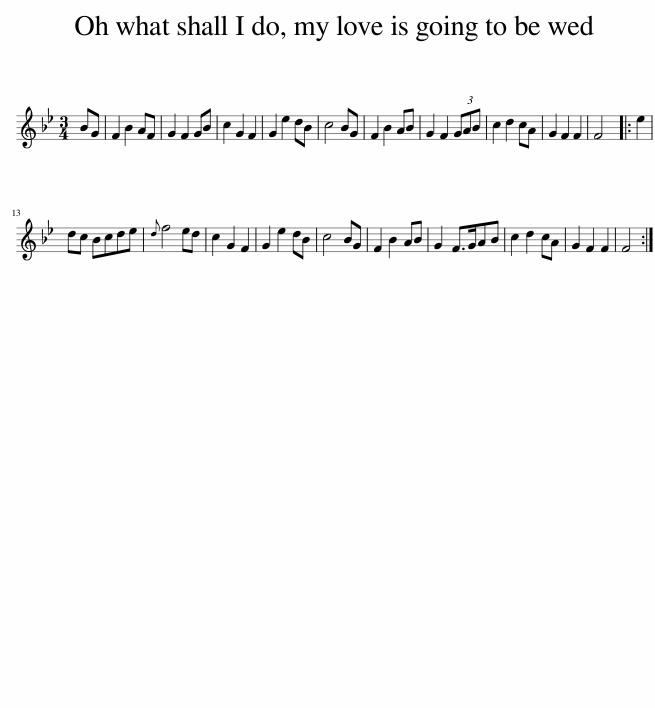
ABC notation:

X:1
L:1/8
M:3/4
I:linebreak $
K:Bb
V:1 treble
V:1
 BG | F2 B2 AF | G2 F2 GB | c2 G2 F2 | G2 e2 dB | %5
 c4 BG | F2 B2 AB | G2 F2 (3GAB | c2 d2 cA | G2 F2 F2 | %10
 F4 |: e2 |$ dc Bcde |{d} f4 ed | c2 G2 F2 | %15
 G2 e2 dB | c4 BG | F2 B2 AB | G2 F>GAB | c2 d2 cA | %20
 G2 F2 F2 | F4 :| %22
